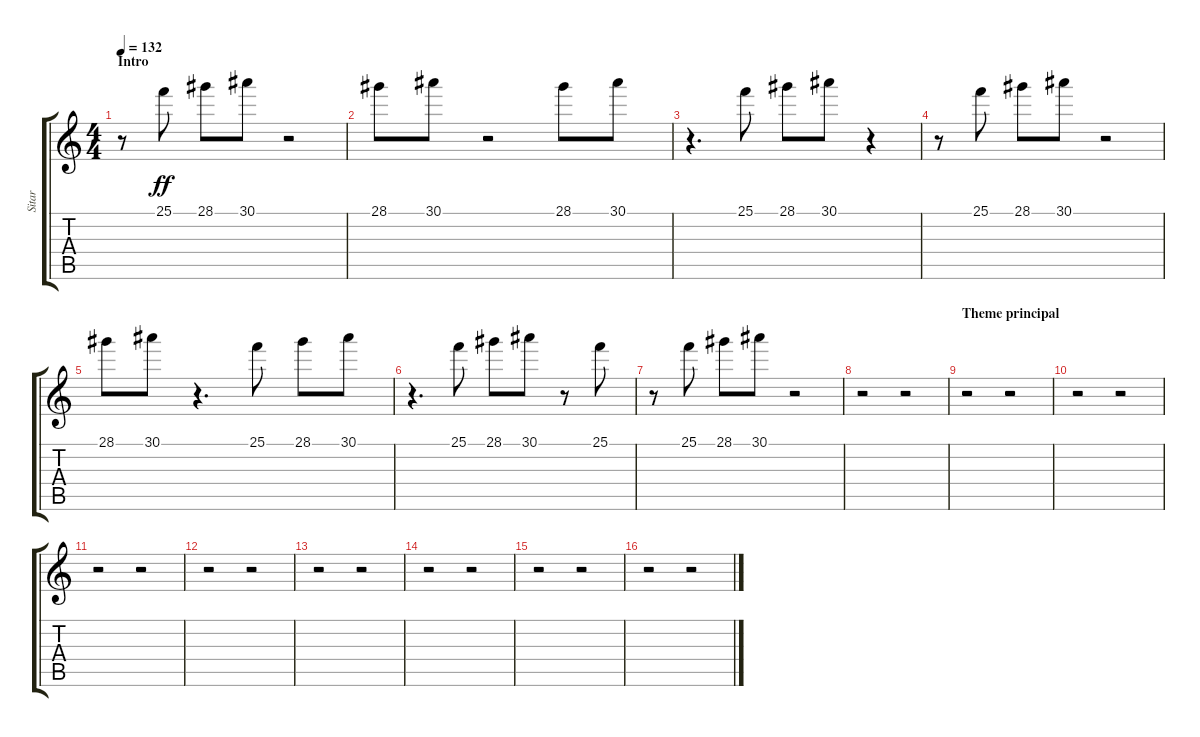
\track ("Sitar" "Sitar") {instrument sitar}
\staff {score tabs}
\tuning (E4 B3 G3 D3 A2 E2) {hide}
\ts (4 4)
\section ("" "Intro")
\tempo 132
\clef g2
\ks c
r.8{dy ff instrument sitar} 25.1.8 28.1.8 30.1.8 r.2 |
28.1.8 30.1.8 r.2 28.1.8 30.1.8 |
r.4{d} 25.1.8 28.1.8 30.1.8 r.4 |
r.8 25.1.8 28.1.8 30.1.8 r.2 |
28.1.8 30.1.8 r.4{d} 25.1.8 28.1.8 30.1.8 |
r.4{d} 25.1.8 28.1.8 30.1.8 r.8 25.1.8 |
r.8 25.1.8 28.1.8 30.1.8 r.2 |
r.2 r.2 |
\section ("" "Theme principal")
r.2 r.2 |
r.2 r.2 |
r.2 r.2 |
r.2 r.2 |
r.2 r.2 |
r.2 r.2 |
r.2 r.2 |
r.2 r.2
